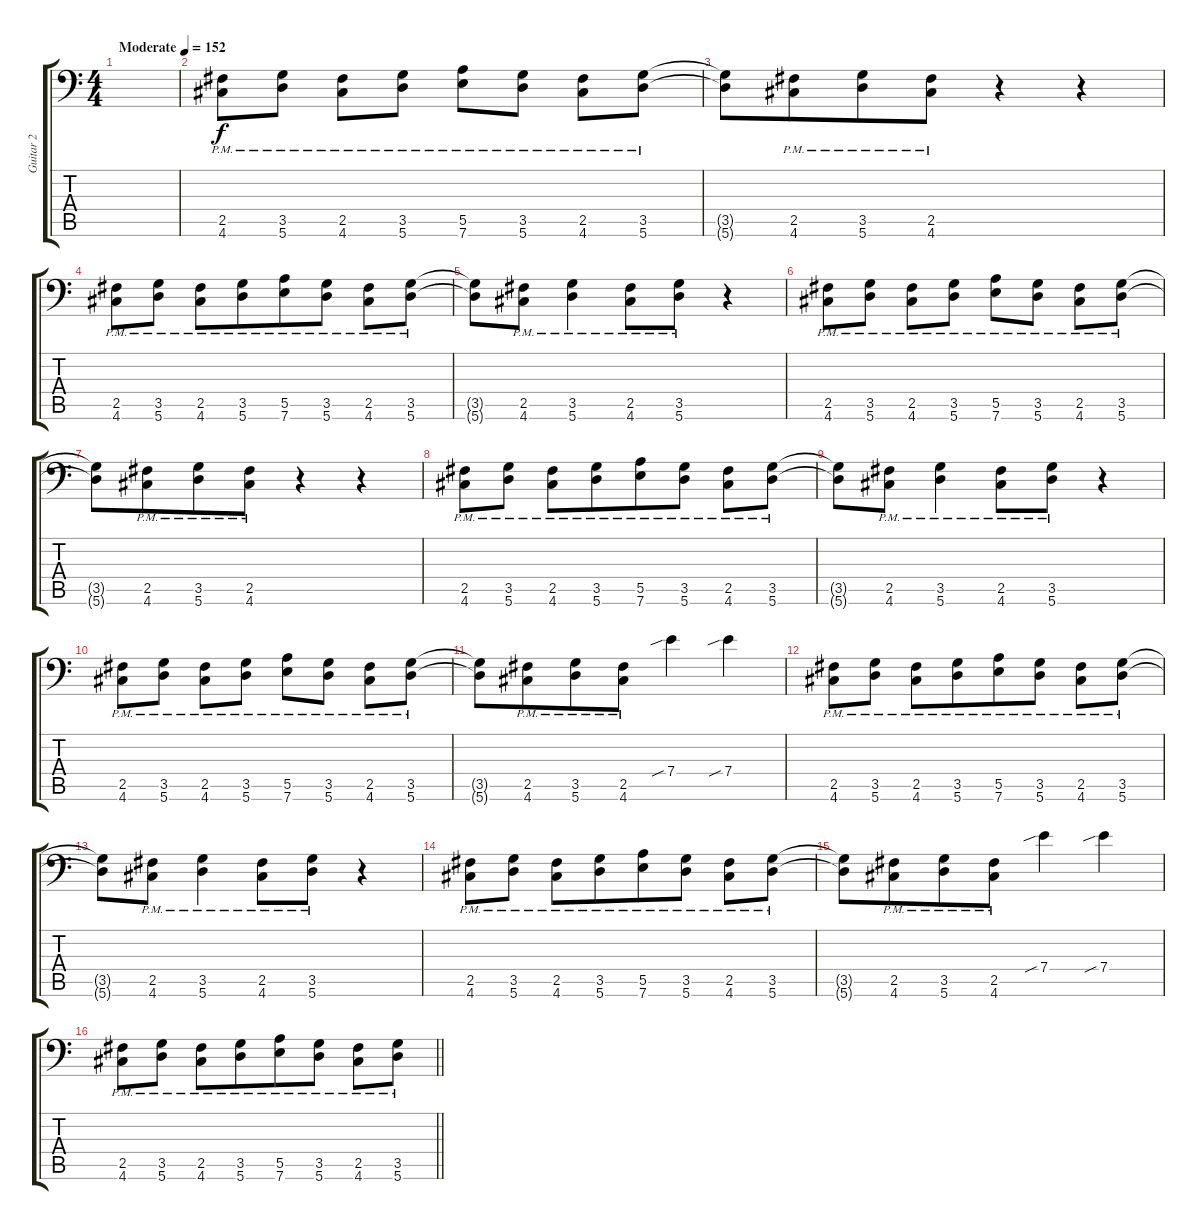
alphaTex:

\track ("Guitar 2" "Guitar 2") {instrument distortionguitar bank 255}
\staff {score tabs}
\tuning (B3 Gb3 D3 A2 E2 A1) {hide}
\ts (4 4)
\tempo (152 "Moderate")
\clef f4
\ks c
|
(2.5{pm} 4.6{pm}).8 (3.5{pm} 5.6{pm}).8 (2.5{pm} 4.6{pm}).8 (3.5{pm} 5.6{pm}).8 (5.5{pm} 7.6{pm}).8{beam merge} (3.5{pm} 5.6{pm}).8 (2.5{pm} 4.6{pm}).8{beam merge} (3.5{pm} 5.6{pm}).8 |
(3.5{t} 5.6{t}).8{beam merge} (2.5{pm} 4.6{pm}).8{beam merge} (3.5{pm} 5.6{pm}).8{beam merge} (2.5{pm} 4.6{pm}).8 r.4 r.4 |
(2.5{pm} 4.6{pm}).8{beam merge} (3.5{pm} 5.6{pm}).8 (2.5{pm} 4.6{pm}).8{beam merge} (3.5{pm} 5.6{pm}).8{beam merge} (5.5{pm} 7.6{pm}).8 (3.5{pm} 5.6{pm}).8 (2.5{pm} 4.6{pm}).8 (3.5{pm} 5.6{pm}).8 |
(3.5{t} 5.6{t}).8 (2.5{pm} 4.6{pm}).8 (3.5{pm} 5.6{pm}).4{beam merge} (2.5{pm} 4.6{pm}).8 (3.5{pm} 5.6{pm}).8{beam merge} r.4 |
(2.5{pm} 4.6{pm}).8 (3.5{pm} 5.6{pm}).8 (2.5{pm} 4.6{pm}).8 (3.5{pm} 5.6{pm}).8 (5.5{pm} 7.6{pm}).8{beam merge} (3.5{pm} 5.6{pm}).8 (2.5{pm} 4.6{pm}).8{beam merge} (3.5{pm} 5.6{pm}).8 |
(3.5{t} 5.6{t}).8{beam merge} (2.5{pm} 4.6{pm}).8{beam merge} (3.5{pm} 5.6{pm}).8{beam merge} (2.5{pm} 4.6{pm}).8 r.4 r.4 |
(2.5{pm} 4.6{pm}).8{beam merge} (3.5{pm} 5.6{pm}).8 (2.5{pm} 4.6{pm}).8{beam merge} (3.5{pm} 5.6{pm}).8{beam merge} (5.5{pm} 7.6{pm}).8 (3.5{pm} 5.6{pm}).8 (2.5{pm} 4.6{pm}).8 (3.5{pm} 5.6{pm}).8 |
(3.5{t} 5.6{t}).8 (2.5{pm} 4.6{pm}).8 (3.5{pm} 5.6{pm}).4{beam merge} (2.5{pm} 4.6{pm}).8 (3.5{pm} 5.6{pm}).8{beam merge} r.4 |
(2.5{pm} 4.6{pm}).8 (3.5{pm} 5.6{pm}).8 (2.5{pm} 4.6{pm}).8 (3.5{pm} 5.6{pm}).8 (5.5{pm} 7.6{pm}).8{beam merge} (3.5{pm} 5.6{pm}).8 (2.5{pm} 4.6{pm}).8{beam merge} (3.5{pm} 5.6{pm}).8 |
(3.5{t} 5.6{t}).8{beam merge} (2.5{pm} 4.6{pm}).8{beam merge} (3.5{pm} 5.6{pm}).8{beam merge} (2.5{pm} 4.6{pm}).8 7.4{sib}.4 7.4{sib}.4 |
(2.5{pm} 4.6{pm}).8{beam merge} (3.5{pm} 5.6{pm}).8 (2.5{pm} 4.6{pm}).8{beam merge} (3.5{pm} 5.6{pm}).8{beam merge} (5.5{pm} 7.6{pm}).8 (3.5{pm} 5.6{pm}).8 (2.5{pm} 4.6{pm}).8 (3.5{pm} 5.6{pm}).8 |
(3.5{t} 5.6{t}).8 (2.5{pm} 4.6{pm}).8 (3.5{pm} 5.6{pm}).4{beam merge} (2.5{pm} 4.6{pm}).8 (3.5{pm} 5.6{pm}).8{beam merge} r.4 |
(2.5{pm} 4.6{pm}).8{beam merge} (3.5{pm} 5.6{pm}).8 (2.5{pm} 4.6{pm}).8{beam merge} (3.5{pm} 5.6{pm}).8{beam merge} (5.5{pm} 7.6{pm}).8 (3.5{pm} 5.6{pm}).8 (2.5{pm} 4.6{pm}).8 (3.5{pm} 5.6{pm}).8 |
(3.5{t} 5.6{t}).8{beam merge} (2.5{pm} 4.6{pm}).8{beam merge} (3.5{pm} 5.6{pm}).8{beam merge} (2.5{pm} 4.6{pm}).8 7.4{sib}.4{beam merge} 7.4{sib}.4 |
\barLineRight lightlight
(2.5{pm} 4.6{pm}).8{beam merge} (3.5{pm} 5.6{pm}).8 (2.5{pm} 4.6{pm}).8{beam merge} (3.5{pm} 5.6{pm}).8{beam merge} (5.5{pm} 7.6{pm}).8 (3.5{pm} 5.6{pm}).8 (2.5{pm} 4.6{pm}).8 (3.5{pm} 5.6{pm}).8
